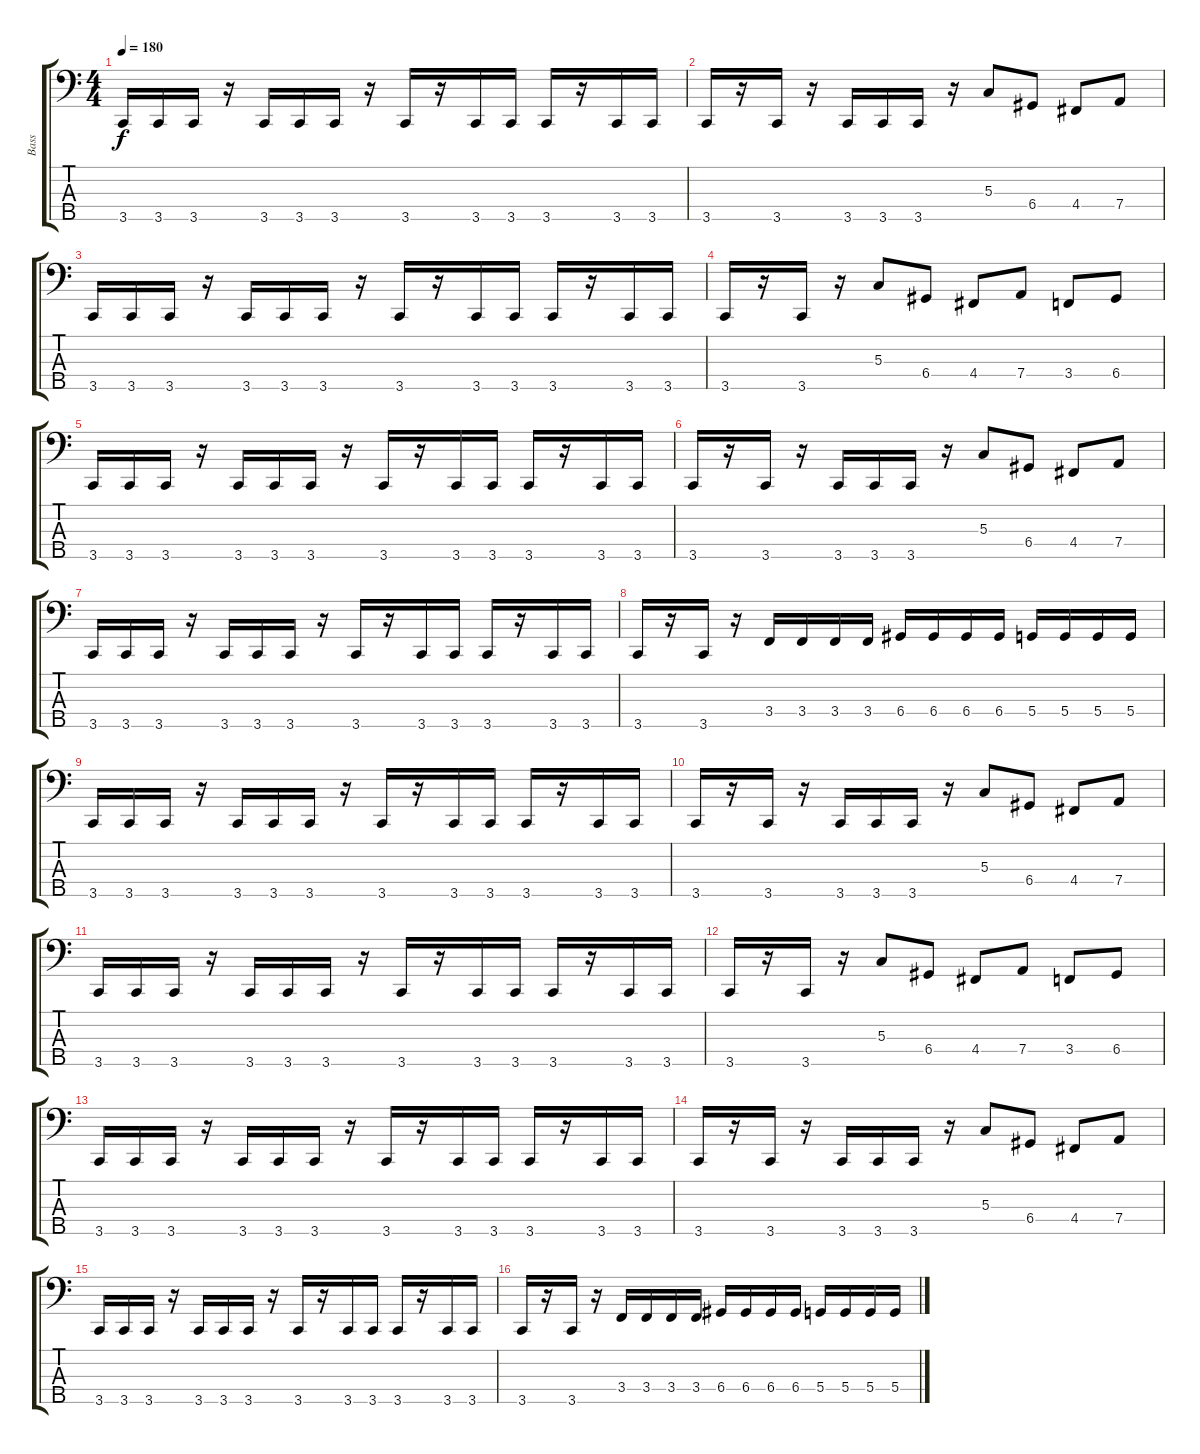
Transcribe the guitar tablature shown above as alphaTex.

\track ("Bass" "Bass") {instrument electricbassfinger}
\staff {score tabs}
\tuning (F2 C2 G1 D1 A0) {hide}
\ts (4 4)
\tempo 180
\clef f4
\ks c
3.5.16{dy f} 3.5.16 3.5.16 r.16 3.5.16 3.5.16 3.5.16 r.16 3.5.16 r.16 3.5.16 3.5.16 3.5.16 r.16 3.5.16 3.5.16 |
3.5.16 r.16 3.5.16 r.16 3.5.16 3.5.16 3.5.16 r.16 5.3.8 6.4.8 4.4.8 7.4.8 |
3.5.16 3.5.16 3.5.16 r.16 3.5.16 3.5.16 3.5.16 r.16 3.5.16 r.16 3.5.16 3.5.16 3.5.16 r.16 3.5.16 3.5.16 |
3.5.16 r.16 3.5.16 r.16 5.3.8 6.4.8 4.4.8 7.4.8 3.4.8 6.4.8 |
3.5.16 3.5.16 3.5.16 r.16 3.5.16 3.5.16 3.5.16 r.16 3.5.16 r.16 3.5.16 3.5.16 3.5.16 r.16 3.5.16 3.5.16 |
3.5.16 r.16 3.5.16 r.16 3.5.16 3.5.16 3.5.16 r.16 5.3.8 6.4.8 4.4.8 7.4.8 |
3.5.16 3.5.16 3.5.16 r.16 3.5.16 3.5.16 3.5.16 r.16 3.5.16 r.16 3.5.16 3.5.16 3.5.16 r.16 3.5.16 3.5.16 |
3.5.16 r.16 3.5.16 r.16 3.4.16 3.4.16 3.4.16 3.4.16 6.4.16 6.4.16 6.4.16 6.4.16 5.4.16 5.4.16 5.4.16 5.4.16 |
3.5.16 3.5.16 3.5.16 r.16 3.5.16 3.5.16 3.5.16 r.16 3.5.16 r.16 3.5.16 3.5.16 3.5.16 r.16 3.5.16 3.5.16 |
3.5.16 r.16 3.5.16 r.16 3.5.16 3.5.16 3.5.16 r.16 5.3.8 6.4.8 4.4.8 7.4.8 |
3.5.16 3.5.16 3.5.16 r.16 3.5.16 3.5.16 3.5.16 r.16 3.5.16 r.16 3.5.16 3.5.16 3.5.16 r.16 3.5.16 3.5.16 |
3.5.16 r.16 3.5.16 r.16 5.3.8 6.4.8 4.4.8 7.4.8 3.4.8 6.4.8 |
3.5.16 3.5.16 3.5.16 r.16 3.5.16 3.5.16 3.5.16 r.16 3.5.16 r.16 3.5.16 3.5.16 3.5.16 r.16 3.5.16 3.5.16 |
3.5.16 r.16 3.5.16 r.16 3.5.16 3.5.16 3.5.16 r.16 5.3.8 6.4.8 4.4.8 7.4.8 |
3.5.16 3.5.16 3.5.16 r.16 3.5.16 3.5.16 3.5.16 r.16 3.5.16 r.16 3.5.16 3.5.16 3.5.16 r.16 3.5.16 3.5.16 |
3.5.16 r.16 3.5.16 r.16 3.4.16 3.4.16 3.4.16 3.4.16 6.4.16 6.4.16 6.4.16 6.4.16 5.4.16 5.4.16 5.4.16 5.4.16
